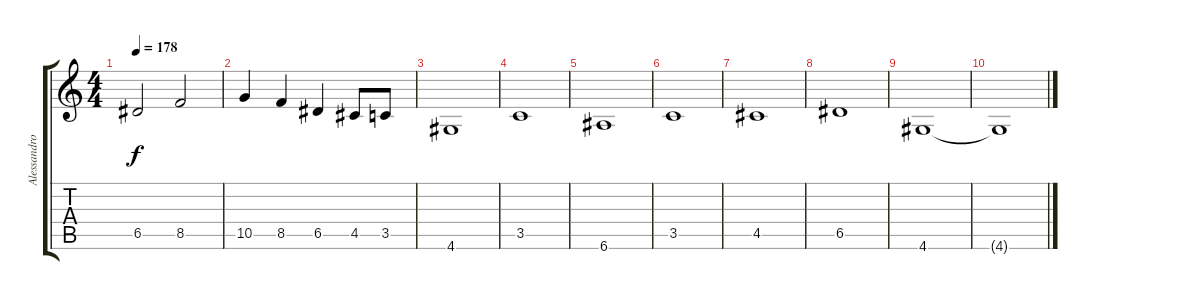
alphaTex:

\track ("Alessandro Lotta" "Alessandro") {instrument electricbassfinger}
\staff {score tabs}
\tuning (E4 B3 G3 D3 A2 E2) {hide}
\ts (4 4)
\tempo 178
\clef g2
\ks c
6.5.2{dy f} 8.5.2 |
10.5.4 8.5.4 6.5.4 4.5.8 3.5.8 |
4.6.1 |
3.5.1 |
6.6.1 |
3.5.1 |
4.5.1 |
6.5.1 |
4.6.1 |
4.6{t}.1
